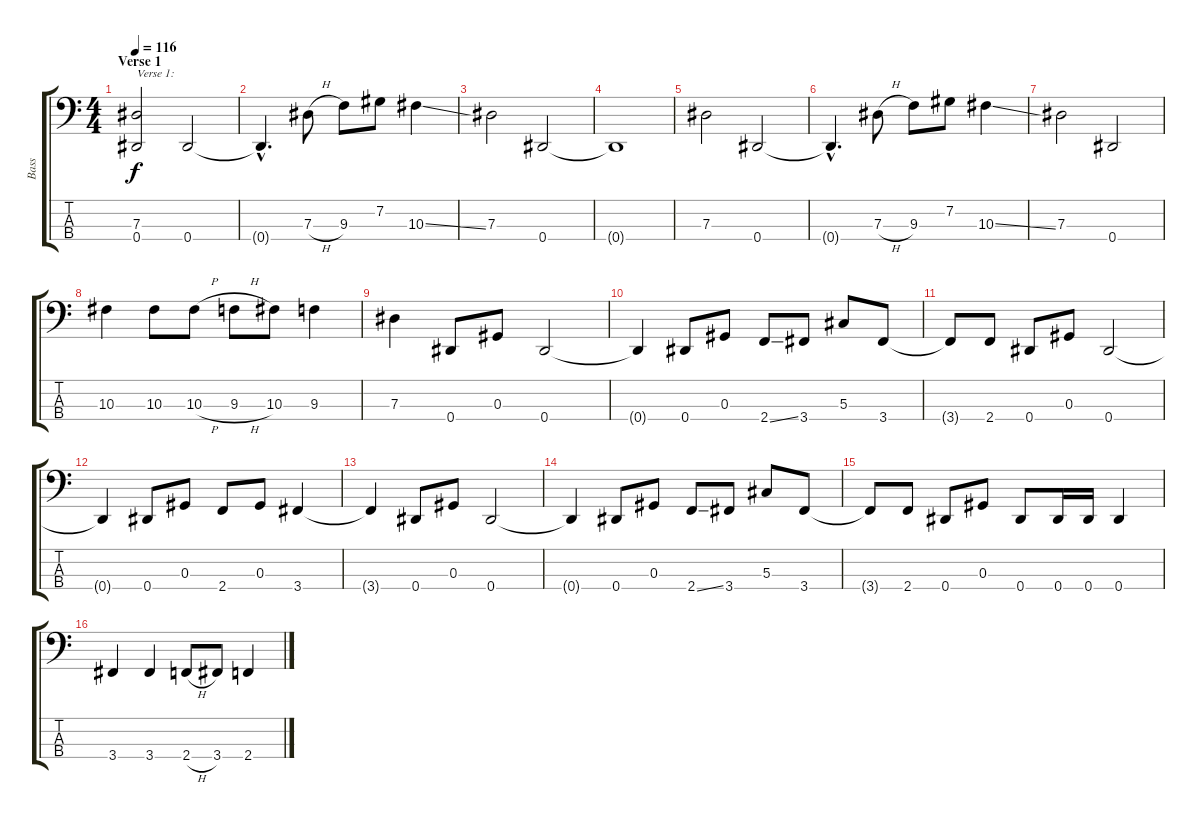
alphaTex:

\track ("Bass" "Bass") {instrument electricbassfinger}
\staff {score tabs}
\tuning (Gb2 Db2 Ab1 Eb1) {hide}
\ts (4 4)
\section ("" "Verse 1")
\tempo 116
\clef f4
\ks c
(7.3 0.4).2{txt "Verse 1:" dy f} 0.4.2 |
0.4{hac t}.4{d} 7.3{h}.8 9.3.8 7.2.8 10.3{ss}.4 |
7.3.2 0.4.2 |
0.4{t}.1 |
7.3.2 0.4.2 |
0.4{hac t}.4{d} 7.3{h}.8 9.3.8 7.2.8 10.3{ss}.4 |
7.3.2 0.4.2 |
10.3.4 10.3.8 10.3{h}.8 9.3{h}.8 10.3.8 9.3.4 |
7.3.4 0.4.8 0.3.8 0.4.2 |
0.4{t}.4 0.4.8 0.3.8 2.4{ss}.8 3.4.8 5.3.8 3.4.8 |
3.4{t}.8 2.4.8 0.4.8 0.3.8 0.4.2 |
0.4{t}.4 0.4.8 0.3.8 2.4.8 0.3.8 3.4.4 |
3.4{t}.4 0.4.8 0.3.8 0.4.2 |
0.4{t}.4 0.4.8 0.3.8 2.4{ss}.8 3.4.8 5.3.8 3.4.8 |
3.4{t}.8 2.4.8 0.4.8 0.3.8 0.4.8 0.4.16 0.4.16 0.4.4 |
3.4.4 3.4.4 2.4{h}.8 3.4.8 2.4.4
